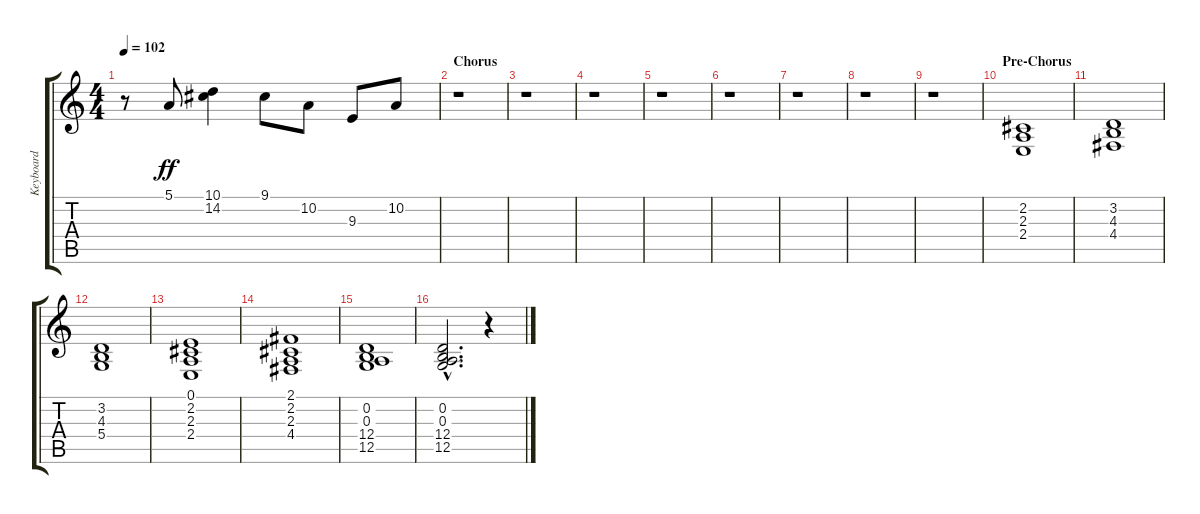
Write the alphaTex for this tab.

\track ("Keyboard" "Keyboard") {instrument electricpiano1}
\staff {score tabs}
\tuning (E4 B3 G3 D3 A2 E2) {hide}
\ts (4 4)
\tempo 102
\clef g2
\ks c
r.8{dy ff} 5.1.8 (10.1 14.2).4 9.1.8 10.2.8 9.3.8 10.2.8 |
\section ("" "Chorus")
r.1 |
r.1 |
r.1 |
r.1 |
r.1 |
r.1 |
r.1 |
r.1 |
\section ("" "Pre-Chorus")
(2.2 2.3 2.4).1 |
(3.2 4.3 4.4).1 |
(3.2 4.3 5.4).1 |
(0.1 2.2 2.3 2.4).1 |
(2.1 2.2 2.3 4.4).1 |
(0.2 0.3 12.4 12.5).1 |
(0.2{hac} 0.3{hac} 12.4{hac} 12.5{hac}).2{d} r.4
